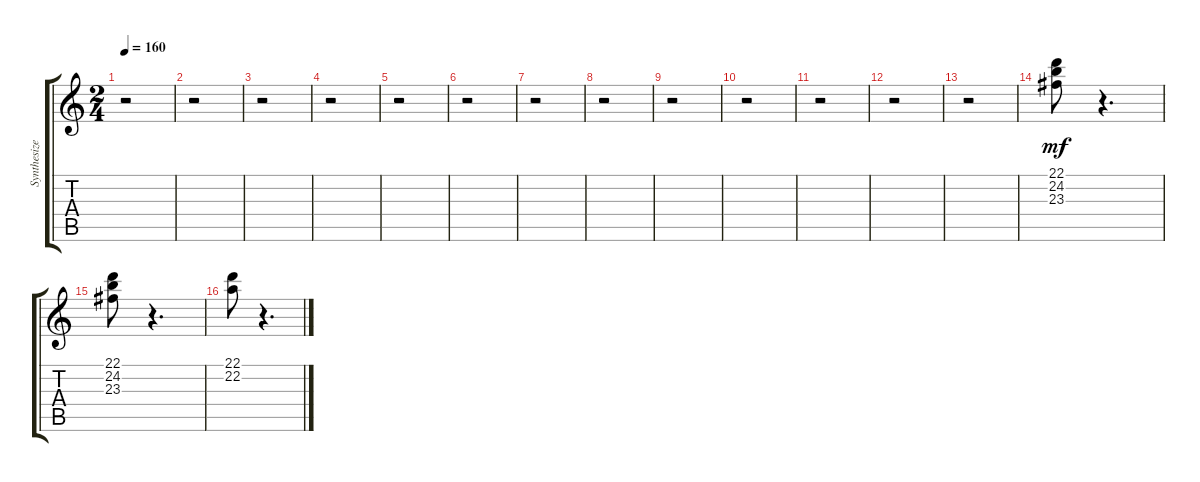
\track ("Synthesizer(strings)" "Synthesize") {instrument stringensemble1}
\staff {score tabs}
\tuning (E4 B3 G3 D3 A2 E2) {hide}
\ts (2 4)
\tempo 160
\clef g2
\ks c
r.2{dy f} |
r.2 |
r.2 |
r.2 |
r.2 |
r.2 |
r.2 |
r.2 |
r.2 |
r.2 |
r.2 |
r.2 |
r.2 |
(22.1 24.2 23.3).8{dy mf} r.4{d} |
(22.1 24.2 23.3).8 r.4{d} |
(22.1 22.2).8 r.4{d}
